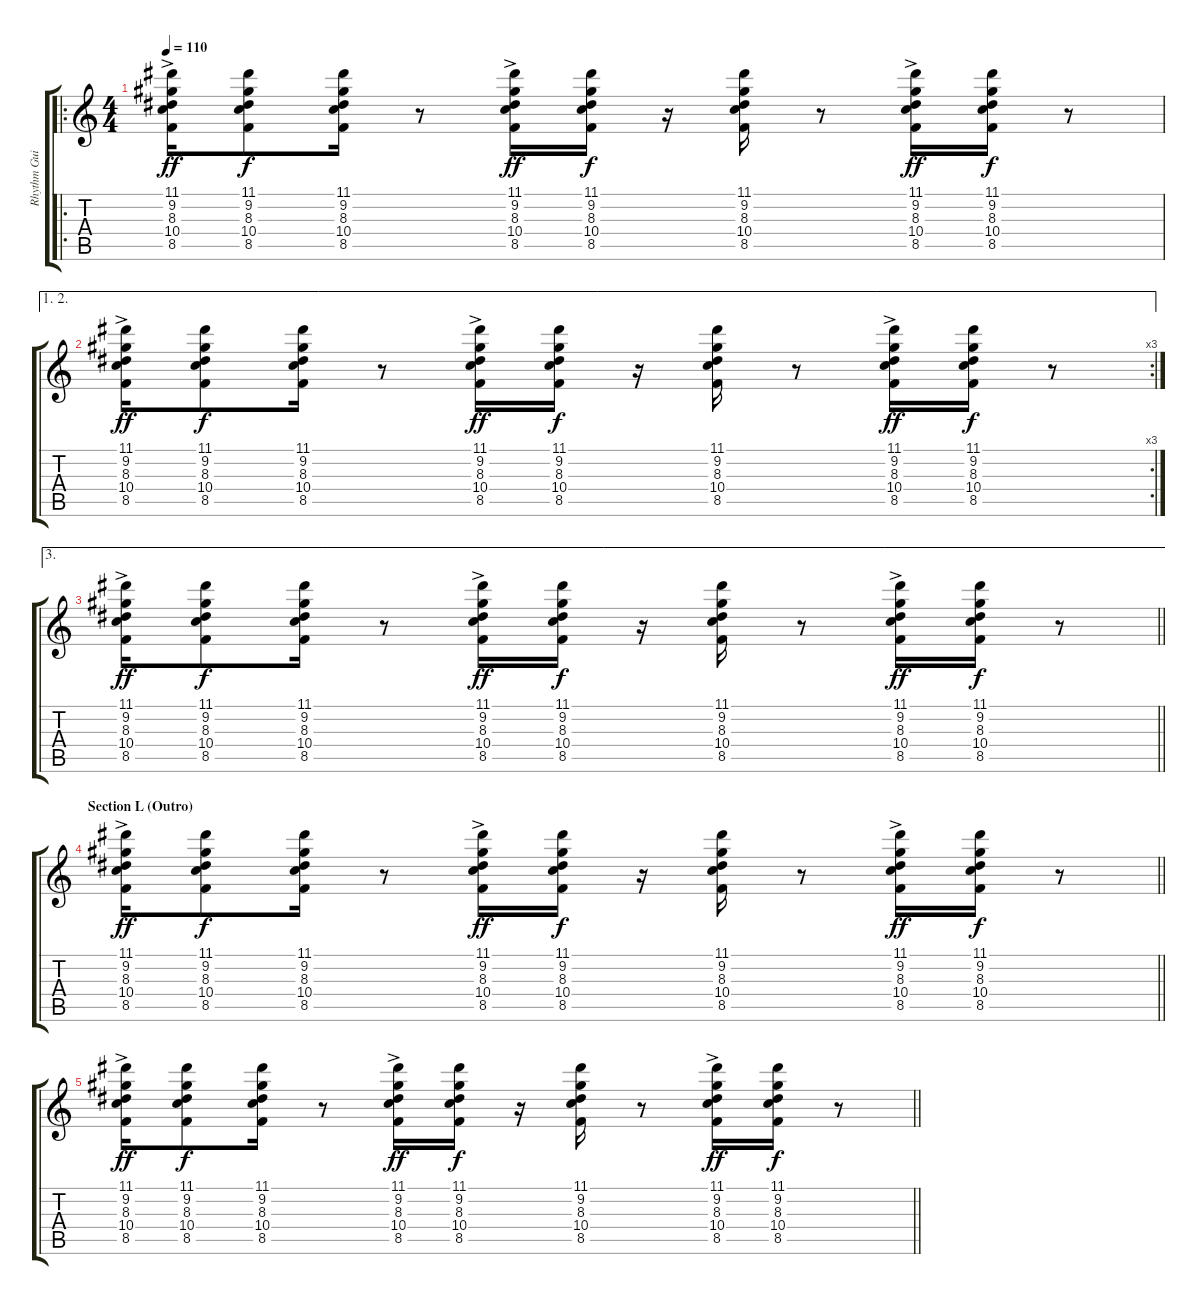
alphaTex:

\track ("Rhythm Guitar" "Rhythm Gui") {instrument electricguitarclean}
\staff {score tabs}
\tuning (E4 B3 G3 D3 A2 E2) {hide}
\ro
\ts (4 4)
\tempo 110
\clef g2
\ks c
(11.1{ac} 9.2{ac} 8.3{ac} 10.4{ac} 8.5{ac}).16{dy ff} (11.1 9.2 8.3 10.4 8.5).8{dy f} (11.1 9.2 8.3 10.4 8.5).16 r.8 (11.1{ac} 9.2{ac} 8.3{ac} 10.4{ac} 8.5{ac}).16{dy ff} (11.1 9.2 8.3 10.4 8.5).16{dy f} r.16 (11.1 9.2 8.3 10.4 8.5).16 r.8 (11.1{ac} 9.2{ac} 8.3{ac} 10.4{ac} 8.5{ac}).16{dy ff} (11.1 9.2 8.3 10.4 8.5).16{dy f} r.8 |
\ae (1 2)
\rc 3
(11.1{ac} 9.2{ac} 8.3{ac} 10.4{ac} 8.5{ac}).16{dy ff} (11.1 9.2 8.3 10.4 8.5).8{dy f} (11.1 9.2 8.3 10.4 8.5).16 r.8 (11.1{ac} 9.2{ac} 8.3{ac} 10.4{ac} 8.5{ac}).16{dy ff} (11.1 9.2 8.3 10.4 8.5).16{dy f} r.16 (11.1 9.2 8.3 10.4 8.5).16 r.8 (11.1{ac} 9.2{ac} 8.3{ac} 10.4{ac} 8.5{ac}).16{dy ff} (11.1 9.2 8.3 10.4 8.5).16{dy f} r.8 |
\ae 3
\barLineRight lightlight
(11.1{ac} 9.2{ac} 8.3{ac} 10.4{ac} 8.5{ac}).16{dy ff} (11.1 9.2 8.3 10.4 8.5).8{dy f} (11.1 9.2 8.3 10.4 8.5).16 r.8 (11.1{ac} 9.2{ac} 8.3{ac} 10.4{ac} 8.5{ac}).16{dy ff} (11.1 9.2 8.3 10.4 8.5).16{dy f} r.16 (11.1 9.2 8.3 10.4 8.5).16 r.8 (11.1{ac} 9.2{ac} 8.3{ac} 10.4{ac} 8.5{ac}).16{dy ff} (11.1 9.2 8.3 10.4 8.5).16{dy f} r.8 |
\section ("" "Section L (Outro)")
\barLineRight lightlight
(11.1{ac} 9.2{ac} 8.3{ac} 10.4{ac} 8.5{ac}).16{dy ff} (11.1 9.2 8.3 10.4 8.5).8{dy f} (11.1 9.2 8.3 10.4 8.5).16 r.8 (11.1{ac} 9.2{ac} 8.3{ac} 10.4{ac} 8.5{ac}).16{dy ff} (11.1 9.2 8.3 10.4 8.5).16{dy f} r.16 (11.1 9.2 8.3 10.4 8.5).16 r.8 (11.1{ac} 9.2{ac} 8.3{ac} 10.4{ac} 8.5{ac}).16{dy ff} (11.1 9.2 8.3 10.4 8.5).16{dy f} r.8 |
\barLineRight lightlight
(11.1{ac} 9.2{ac} 8.3{ac} 10.4{ac} 8.5{ac}).16{dy ff} (11.1 9.2 8.3 10.4 8.5).8{dy f} (11.1 9.2 8.3 10.4 8.5).16 r.8 (11.1{ac} 9.2{ac} 8.3{ac} 10.4{ac} 8.5{ac}).16{dy ff} (11.1 9.2 8.3 10.4 8.5).16{dy f} r.16 (11.1 9.2 8.3 10.4 8.5).16 r.8 (11.1{ac} 9.2{ac} 8.3{ac} 10.4{ac} 8.5{ac}).16{dy ff} (11.1 9.2 8.3 10.4 8.5).16{dy f} r.8
